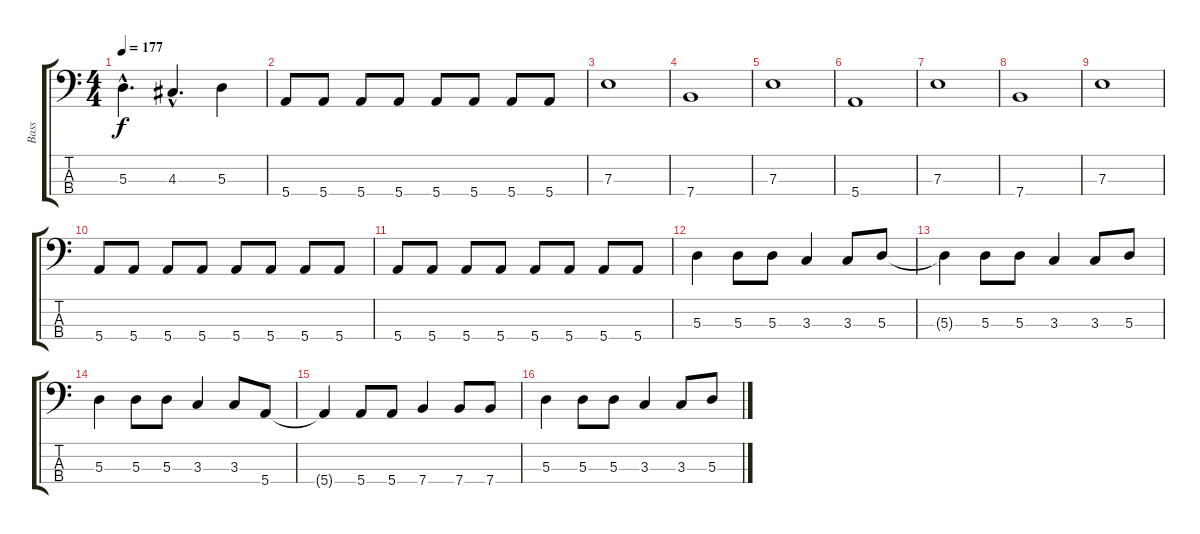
\track ("Bass" "Bass") {instrument electricbasspick}
\staff {score tabs}
\tuning (G2 D2 A1 E1) {hide}
\ts (4 4)
\tempo 177
\clef f4
\ks c
5.3{hac}.4{d dy f} 4.3{hac}.4{d} 5.3.4 |
5.4.8 5.4.8 5.4.8 5.4.8 5.4.8 5.4.8 5.4.8 5.4.8 |
7.3.1 |
7.4.1 |
7.3.1 |
5.4.1 |
7.3.1 |
7.4.1 |
7.3.1 |
5.4.8 5.4.8 5.4.8 5.4.8 5.4.8 5.4.8 5.4.8 5.4.8 |
5.4.8 5.4.8 5.4.8 5.4.8 5.4.8 5.4.8 5.4.8 5.4.8 |
5.3.4 5.3.8 5.3.8 3.3.4 3.3.8 5.3.8 |
5.3{t}.4 5.3.8 5.3.8 3.3.4 3.3.8 5.3.8 |
5.3.4 5.3.8 5.3.8 3.3.4 3.3.8 5.4.8 |
5.4{t}.4 5.4.8 5.4.8 7.4.4 7.4.8 7.4.8 |
5.3.4 5.3.8 5.3.8 3.3.4 3.3.8 5.3.8
